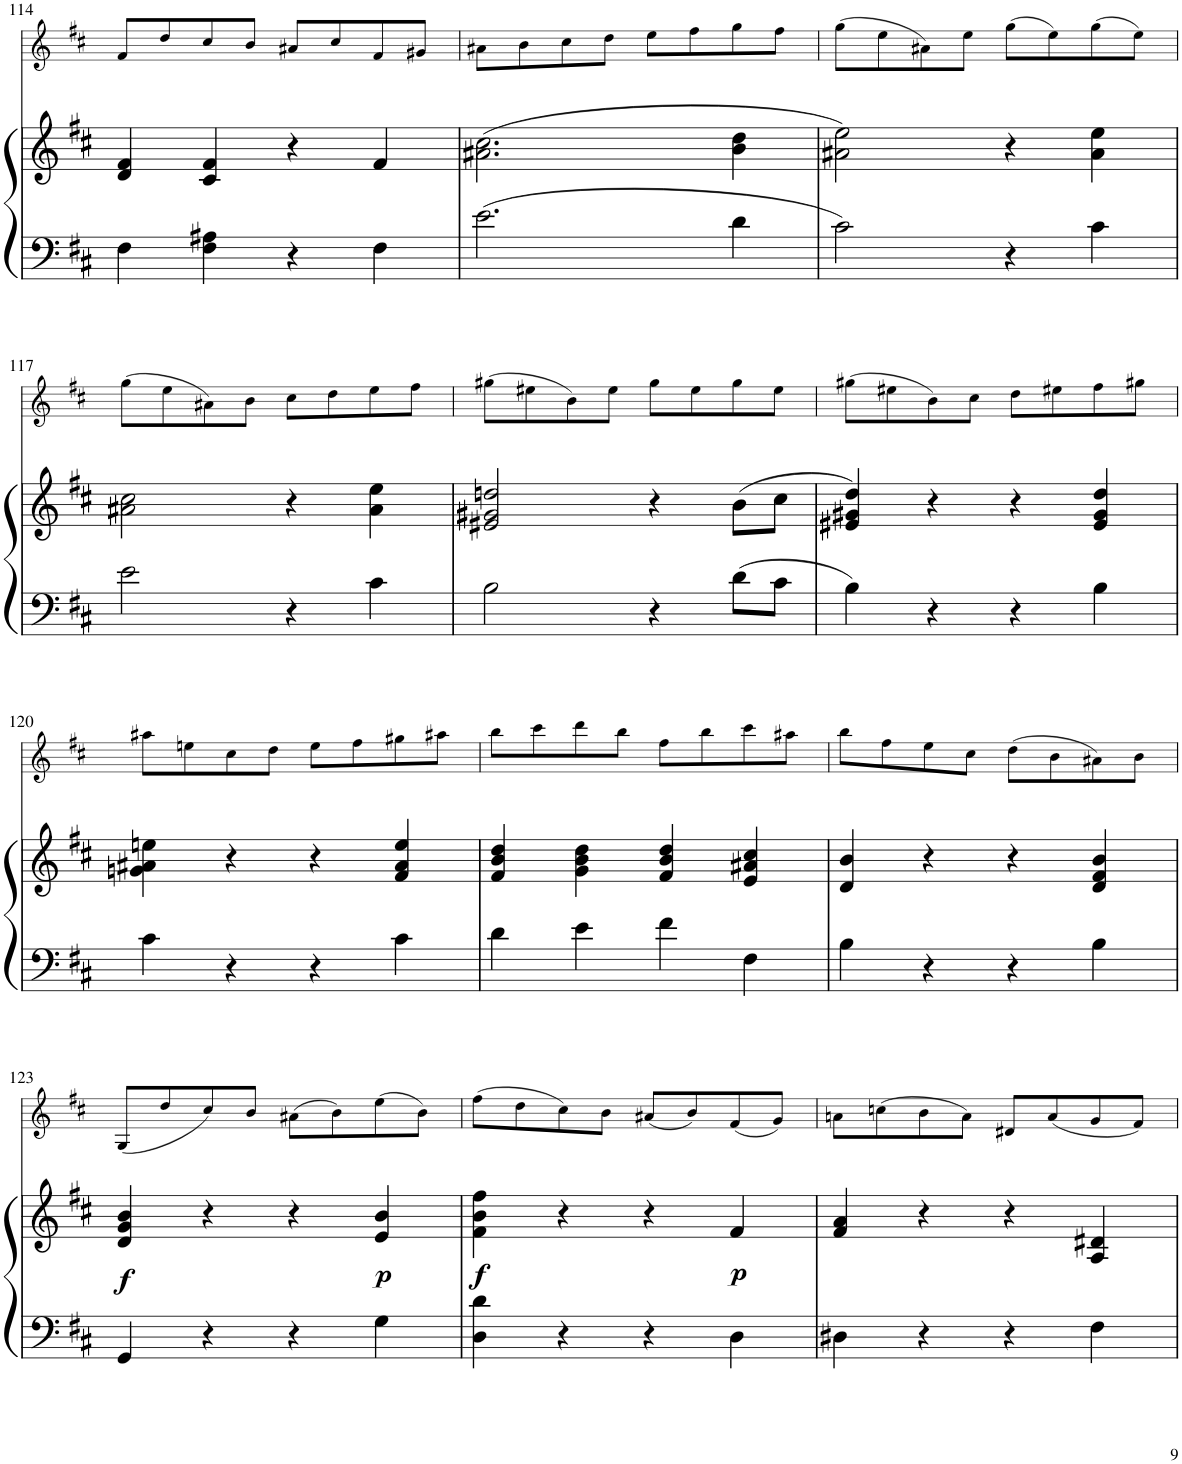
**kern	**kern	**dynam	**kern
*part2	*part2	*part2	*part1
*staff3	*staff2	*staff2/3	*staff1
*I"Piano	*	*	*I"Violin
*I'Pno	*	*	*I'Vln
!!LO:PB:g=z
*clefF4	*clefG2	*	*clefG2
*k[f#c#]	*k[f#c#]	*	*k[f#c#]
*M2/2	*M2/2	*	*M2/2
*met(c|)	*met(c|)	*	*met(c|)
=114	=114	=114	=114
4F#\	4d/ 4f#/	.	8f#/L
.	.	.	8dd/
4F#\ 4A#X\	4c#/ 4f#/	.	8cc#/
.	.	.	8b/J
4r	4r	.	8a#X/L
.	.	.	8cc#/
4F#\	4f#/	.	8f#/
.	.	.	8g#X/J
=115	=115	=115	=115
2.e\	(2.a#X\ 2.cc#\	.	8a#X\L
.	.	.	8b\
.	.	.	8cc#\
.	.	.	8dd\J
.	.	.	8ee\L
.	.	.	8ff#\
4d\	4b\ 4dd\	.	8gg\
.	.	.	8ff#\J
=116	=116	=116	=116
2c#\	2a#X\ 2ee\)	.	(8gg\L
.	.	.	8ee\
.	.	.	8a#X\)
.	.	.	8ee\J
4r	4r	.	(8gg\L
.	.	.	8ee\)
4c#\	4a#\ 4ee\	.	(8gg\
.	.	.	8ee\J)
!!LO:LB:g=z
=117	=117	=117	=117
2e\	2a#X\ 2cc#\	.	(8gg\L
.	.	.	8ee\
.	.	.	8a#X\)
.	.	.	8b\J
4r	4r	.	8cc#\L
.	.	.	8dd\
4c#\	4a#\ 4ee\	.	8ee\
.	.	.	8ff#\J
=118	=118	=118	=118
2B\	2e#X/ 2g#X/ 2ddn/	.	(8gg#X\L
.	.	.	8ee#X\
.	.	.	8b\)
.	.	.	8ee#\J
4r	4r	.	8gg#\L
.	.	.	8ee#\
8d\L	(8b\L	.	8gg#\
8c#\J	8cc#\J	.	8ee#\J
=119	=119	=119	=119
4B\	4e#X/ 4g#X/ 4dd/)	.	(8gg#X\L
.	.	.	8ee#X\
4r	4r	.	8b\)
.	.	.	8cc#\J
4r	4r	.	8dd\L
.	.	.	8ee#X\
4B\	4e#/ 4g#/ 4dd/	.	8ff#\
.	.	.	8gg#X\J
!!LO:LB:g=z
=120	=120	=120	=120
4c#\	4gn\ 4a#X\ 4een\	.	8aa#X\L
.	.	.	8een\
4r	4r	.	8cc#\
.	.	.	8dd\J
4r	4r	.	8ee\L
.	.	.	8ff#\
4c#\	4f#/ 4a#/ 4ee/	.	8gg#X\
.	.	.	8aa#X\J
=121	=121	=121	=121
4d\	4f#/ 4b/ 4dd/	.	8bb\L
.	.	.	8ccc#\
4e\	4g\ 4b\ 4dd\	.	8ddd\
.	.	.	8bb\J
4f#\	4f#/ 4b/ 4dd/	.	8ff#\L
.	.	.	8bb\
4F#\	4e/ 4a#X/ 4cc#/	.	8ccc#\
.	.	.	8aa#X\J
=122	=122	=122	=122
4B\	4d/ 4b/	.	8bb\L
.	.	.	8ff#\
4r	4r	.	8ee\
.	.	.	8cc#\J
4r	4r	.	(8dd\L
.	.	.	8b\
4B\	4d/ 4f#/ 4b/	.	8a#X\)
.	.	.	8b\J
!!LO:LB:g=z
=123	=123	=123	=123
!	!	!LO:DY:b	!
4GG/	4d/ 4g/ 4b/	f	(8G/L
.	.	.	8dd/
4r	4r	.	8cc#/)
.	.	.	8b/J
4r	4r	.	(8a#X\L
.	.	.	8b\)
!	!	!LO:DY:b	!
4G\	4e/ 4b/	p	(8ee\
.	.	.	8b\J)
=124	=124	=124	=124
!	!	!LO:DY:b	!
4D\ 4d\	4f#\ 4b\ 4ff#\	f	(8ff#\L
.	.	.	8dd\
4r	4r	.	8cc#\)
.	.	.	8b\J
4r	4r	.	(8a#X/L
.	.	.	8b/)
!	!	!LO:DY:b	!
4D\	4f#/	p	(8f#/
.	.	.	8g/J)
=125	=125	=125	=125
4D#X\	4f#/ 4a/	.	8an\L
.	.	.	(8ccn\
4r	4r	.	8b\
.	.	.	8a\J)
4r	4r	.	8d#X/L
.	.	.	(8a/
4F#\	4A/ 4d#X/	.	8g/
.	.	.	8f#/J)
=	=	=	=
*-	*-	*-	*-
